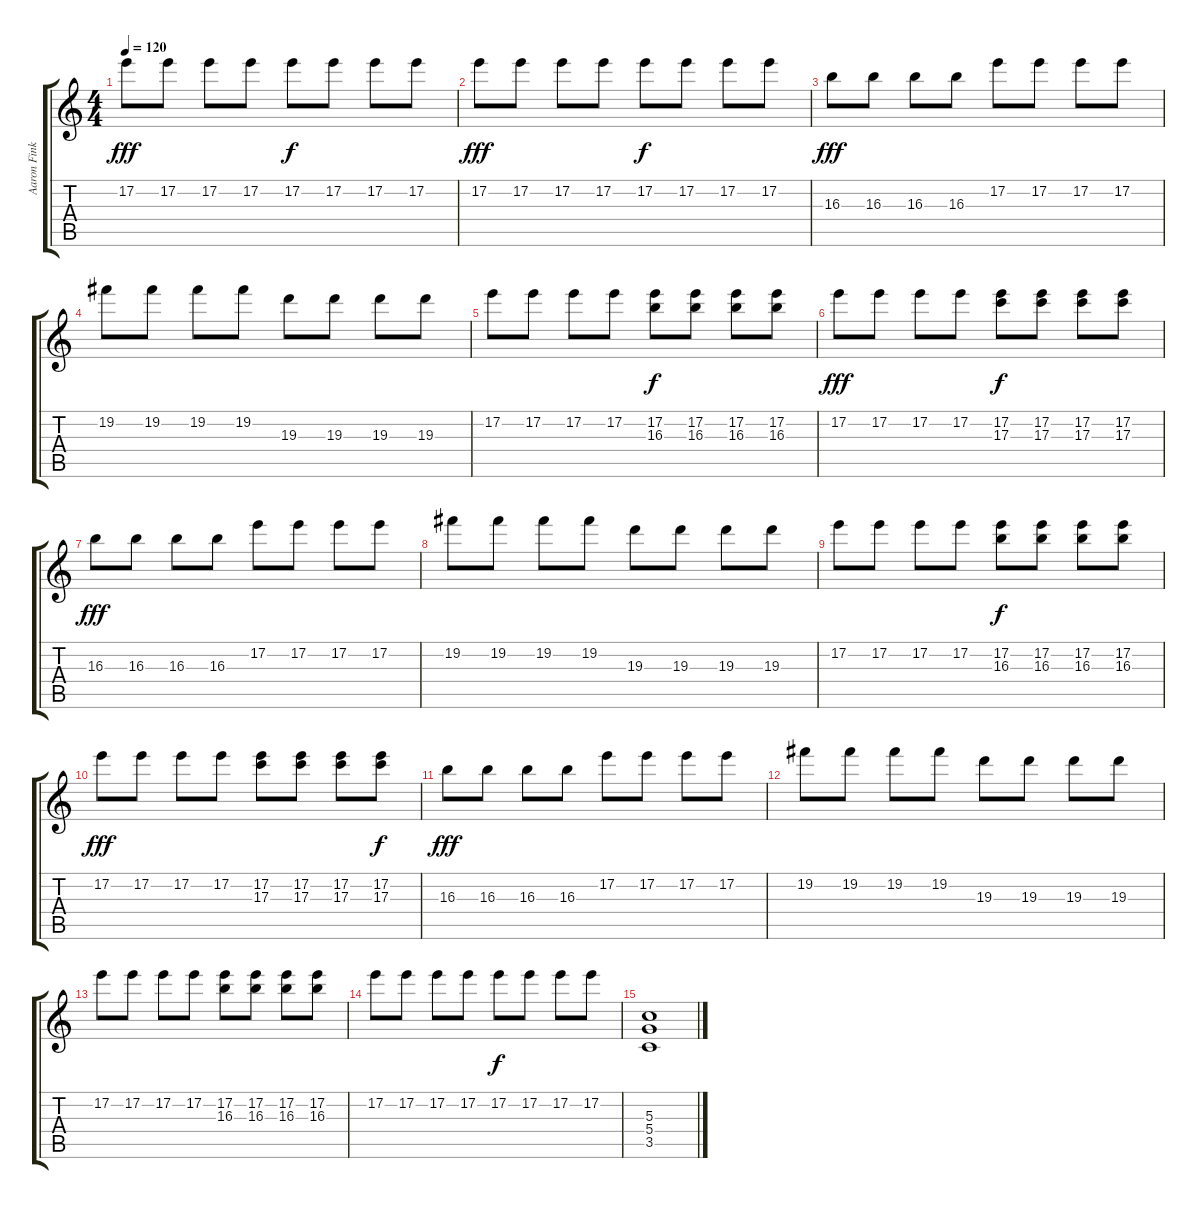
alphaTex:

\track ("Aaron Fink (chitarra)" "Aaron Fink") {instrument electricguitarjazz}
\staff {score tabs}
\tuning (E4 B3 G3 D3 A2 E2) {hide}
\ts (4 4)
\tempo 120
\clef g2
\ks c
17.2.8{dy fff} 17.2.8 17.2.8 17.2.8 17.2.8{dy f} 17.2.8 17.2.8 17.2.8 |
17.2.8{dy fff} 17.2.8 17.2.8 17.2.8 17.2.8{dy f} 17.2.8 17.2.8 17.2.8 |
16.3.8{dy fff} 16.3.8 16.3.8 16.3.8 17.2.8 17.2.8 17.2.8 17.2.8 |
19.2.8 19.2.8 19.2.8 19.2.8 19.3.8 19.3.8 19.3.8 19.3.8 |
17.2.8 17.2.8 17.2.8 17.2.8 (17.2 16.3).8{dy f} (17.2 16.3).8 (17.2 16.3).8 (17.2 16.3).8 |
17.2.8{dy fff} 17.2.8 17.2.8 17.2.8 (17.2 17.3).8{dy f} (17.2 17.3).8 (17.2 17.3).8 (17.2 17.3).8 |
16.3.8{dy fff} 16.3.8 16.3.8 16.3.8 17.2.8 17.2.8 17.2.8 17.2.8 |
19.2.8 19.2.8 19.2.8 19.2.8 19.3.8 19.3.8 19.3.8 19.3.8 |
17.2.8 17.2.8 17.2.8 17.2.8 (17.2 16.3).8{dy f} (17.2 16.3).8 (17.2 16.3).8 (17.2 16.3).8 |
17.2.8{dy fff} 17.2.8 17.2.8 17.2.8 (17.2 17.3).8 (17.2 17.3).8 (17.2 17.3).8 (17.2 17.3).8{dy f} |
16.3.8{dy fff} 16.3.8 16.3.8 16.3.8 17.2.8 17.2.8 17.2.8 17.2.8 |
19.2.8 19.2.8 19.2.8 19.2.8 19.3.8 19.3.8 19.3.8 19.3.8 |
17.2.8 17.2.8 17.2.8 17.2.8 (17.2 16.3).8 (17.2 16.3).8 (17.2 16.3).8 (17.2 16.3).8 |
17.2.8 17.2.8 17.2.8 17.2.8 17.2.8{dy f} 17.2.8 17.2.8 17.2.8 |
(5.3 5.4 3.5).1{volume 0}
